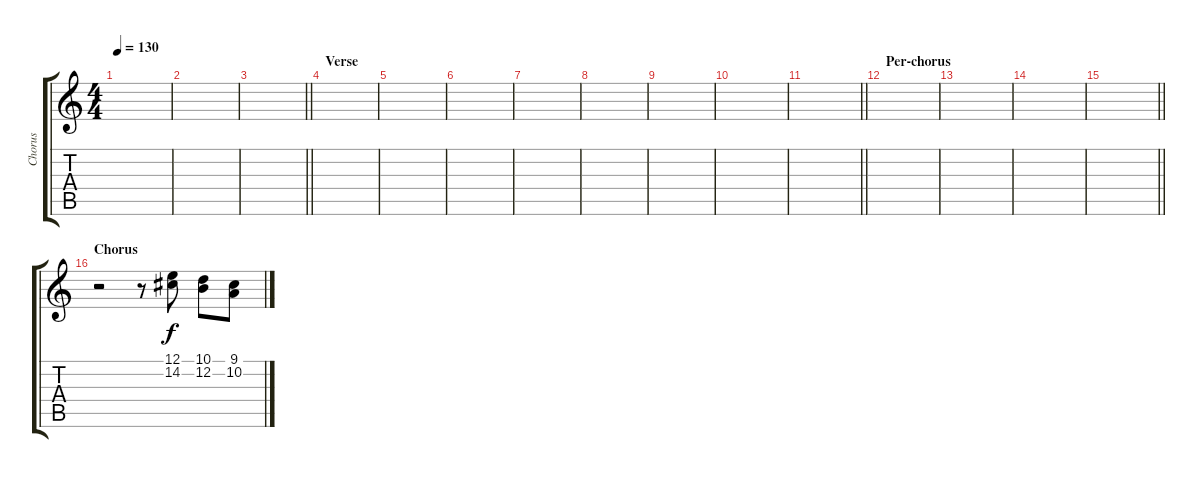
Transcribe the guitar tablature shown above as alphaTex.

\track ("Chorus" "Chorus") {instrument voiceoohs}
\staff {score tabs}
\tuning (E4 B3 G3 D3 A2 E2) {hide}
\ts (4 4)
\tempo 130
\clef g2
\ks c
|
|
\barLineRight lightlight
|
\section ("" "Verse")
|
|
|
|
|
|
|
\barLineRight lightlight
|
\section ("" "Per-chorus")
|
|
|
\barLineRight lightlight
|
\section ("" "Chorus")
r.2 r.8 (12.1 14.2).8 (10.1 12.2).8 (9.1 10.2).8
